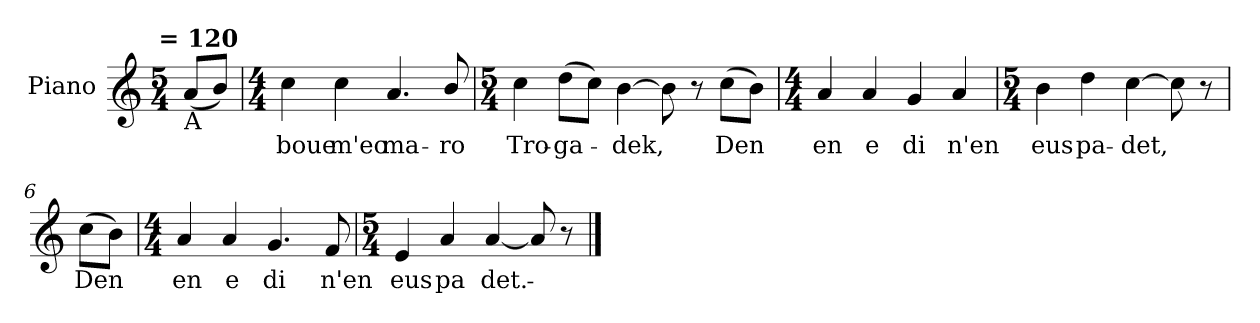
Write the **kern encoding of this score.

**kern	**text
*part1	*part1
*staff1	*staff1
*I"Piano	*
*I'Pno	*
*clefG2	*
*k[]	*
!!LO:TX:omd:t= = 120
*M5/4	*
*MM120	*
=1	=1
!LO:TX:b:t=A	!
(<8a/L	.
8b/J)	.
=2	=2
*M4/4	*
4cc\	boue
4cc\	m'eo
4.a/	ma-
8b/	-ro
=3	=3
*M5/4	*
4cc\	Tro-
(>8dd\L	-ga-
8cc\J)	.
[4b\	-dek,
8b\]	.
8r	.
(>8cc\L	Den
8b\J)	.
=4	=4
*M4/4	*
4a/	en
4a/	e
4g/	di
4a/	n'en
=5	=5
*M5/4	*
4b\	eus
4dd\	pa-
[4cc\	-det,
8cc\]	.
8r	.
=6	=6
(>8cc\L	Den
8b\J)	.
=7	=7
*M4/4	*
4a/	en
4a/	e
4.g/	di
8f/	n'en
=8	=8
*M5/4	*
4e/	eus
4a/	pa
[4a/	det.-
8a/]	.
8r	.
==	==
*-	*-
